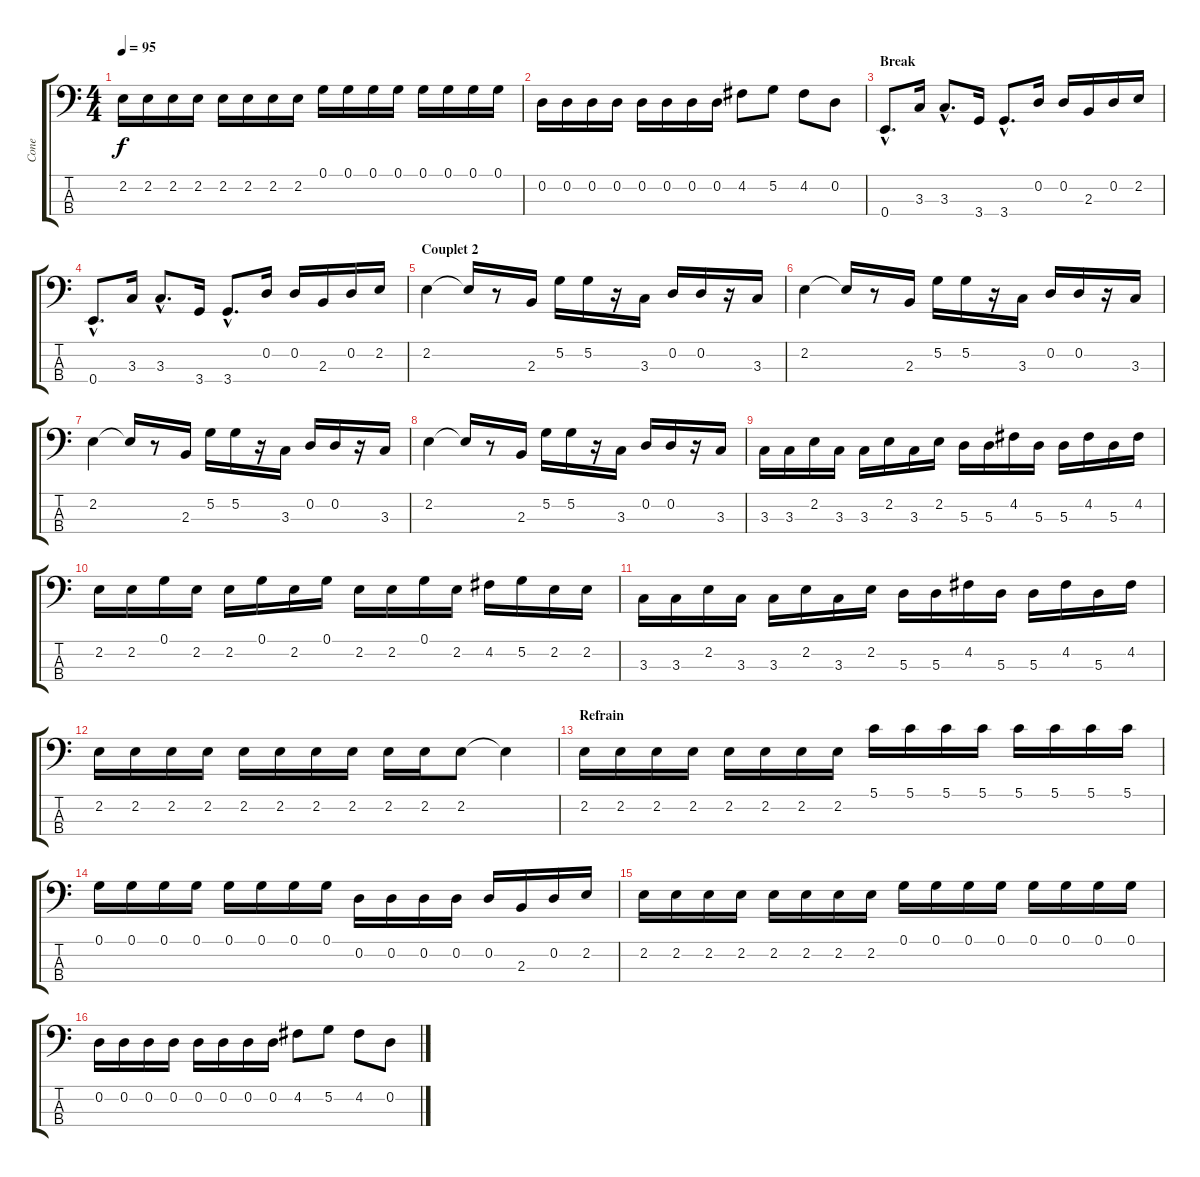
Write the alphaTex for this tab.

\track ("Cone" "Cone") {instrument electricbasspick}
\staff {score tabs}
\tuning (G2 D2 A1 E1) {hide}
\ts (4 4)
\tempo 95
\clef f4
\ks c
2.2.16{dy f} 2.2.16 2.2.16 2.2.16 2.2.16 2.2.16 2.2.16 2.2.16 0.1.16 0.1.16 0.1.16 0.1.16 0.1.16 0.1.16 0.1.16 0.1.16 |
0.2.16 0.2.16 0.2.16 0.2.16 0.2.16 0.2.16 0.2.16 0.2.16 4.2.8 5.2.8 4.2.8 0.2.8 |
\section ("" "Break")
0.4{hac}.8{d} 3.3.16 3.3{hac}.8{d} 3.4.16 3.4{hac}.8{d} 0.2.16 0.2.16 2.3.16 0.2.16 2.2.16 |
0.4{hac}.8{d} 3.3.16 3.3{hac}.8{d} 3.4.16 3.4{hac}.8{d} 0.2.16 0.2.16 2.3.16 0.2.16 2.2.16 |
\section ("" "Couplet 2")
2.2.4 2.2{t}.16 r.8 2.3.16 5.2.16 5.2.16 r.16 3.3.16 0.2.16 0.2.16 r.16 3.3.16 |
2.2.4 2.2{t}.16 r.8 2.3.16 5.2.16 5.2.16 r.16 3.3.16 0.2.16 0.2.16 r.16 3.3.16 |
2.2.4 2.2{t}.16 r.8 2.3.16 5.2.16 5.2.16 r.16 3.3.16 0.2.16 0.2.16 r.16 3.3.16 |
2.2.4 2.2{t}.16 r.8 2.3.16 5.2.16 5.2.16 r.16 3.3.16 0.2.16 0.2.16 r.16 3.3.16 |
3.3.16 3.3.16 2.2.16 3.3.16 3.3.16 2.2.16 3.3.16 2.2.16 5.3.16 5.3.16 4.2.16 5.3.16 5.3.16 4.2.16 5.3.16 4.2.16 |
2.2.16 2.2.16 0.1.16 2.2.16 2.2.16 0.1.16 2.2.16 0.1.16 2.2.16 2.2.16 0.1.16 2.2.16 4.2.16 5.2.16 2.2.16 2.2.16 |
3.3.16 3.3.16 2.2.16 3.3.16 3.3.16 2.2.16 3.3.16 2.2.16 5.3.16 5.3.16 4.2.16 5.3.16 5.3.16 4.2.16 5.3.16 4.2.16 |
2.2.16 2.2.16 2.2.16 2.2.16 2.2.16 2.2.16 2.2.16 2.2.16 2.2.16 2.2.16 2.2.8 2.2{t}.4 |
\section ("" "Refrain")
2.2.16 2.2.16 2.2.16 2.2.16 2.2.16 2.2.16 2.2.16 2.2.16 5.1.16 5.1.16 5.1.16 5.1.16 5.1.16 5.1.16 5.1.16 5.1.16 |
0.1.16 0.1.16 0.1.16 0.1.16 0.1.16 0.1.16 0.1.16 0.1.16 0.2.16 0.2.16 0.2.16 0.2.16 0.2.16 2.3.16 0.2.16 2.2.16 |
2.2.16 2.2.16 2.2.16 2.2.16 2.2.16 2.2.16 2.2.16 2.2.16 0.1.16 0.1.16 0.1.16 0.1.16 0.1.16 0.1.16 0.1.16 0.1.16 |
0.2.16 0.2.16 0.2.16 0.2.16 0.2.16 0.2.16 0.2.16 0.2.16 4.2.8 5.2.8 4.2.8 0.2.8
